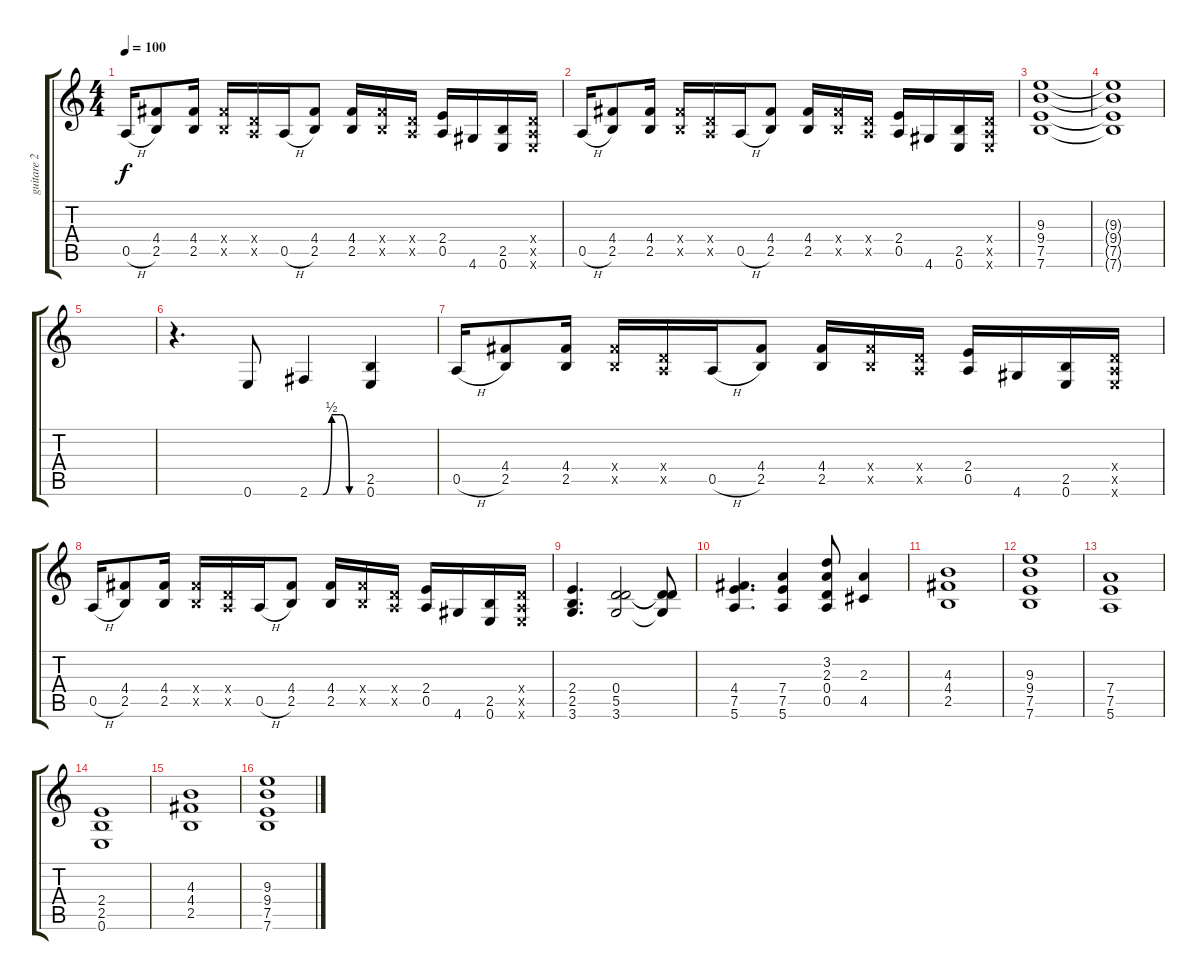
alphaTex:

\track ("guitare 2" "guitare 2") {instrument overdrivenguitar}
\staff {score tabs}
\tuning (E4 B3 G3 D3 A2 E2) {hide}
\ts (4 4)
\tempo 100
\clef g2
\ks c
0.5{h}.16{dy f} (4.4 2.5).8 (4.4 2.5).16 (4.4{x} 2.5{x}).16 (0.4{x} 0.5{x}).16 0.5{h}.16 (4.4 2.5).8 (4.4 2.5).16 (4.4{x} 2.5{x}).16 (0.4{x} 0.5{x}).16 (2.4 0.5).16 4.6.16 (2.5 0.6).16 (0.4{x} 0.5{x} 0.6{x}).16 |
0.5{h}.16 (4.4 2.5).8 (4.4 2.5).16 (4.4{x} 2.5{x}).16 (0.4{x} 0.5{x}).16 0.5{h}.16 (4.4 2.5).8 (4.4 2.5).16 (4.4{x} 2.5{x}).16 (0.4{x} 0.5{x}).16 (2.4 0.5).16 4.6.16 (2.5 0.6).16 (0.4{x} 0.5{x} 0.6{x}).16 |
(9.3 9.4 7.5 7.6).1 |
(9.3{t} 9.4{t} 7.5{t} 7.6{t}).1 |
|
r.4{d} 0.6.8 2.6{be (custom 0 0 10 0 15 0 25 2 30 2 35 2 45 0 60 0)}.4 (2.5 0.6).4 |
0.5{h}.16 (4.4 2.5).8 (4.4 2.5).16 (4.4{x} 2.5{x}).16 (0.4{x} 0.5{x}).16 0.5{h}.16 (4.4 2.5).8 (4.4 2.5).16 (4.4{x} 2.5{x}).16 (0.4{x} 0.5{x}).16 (2.4 0.5).16 4.6.16 (2.5 0.6).16 (0.4{x} 0.5{x} 0.6{x}).16 |
0.5{h}.16 (4.4 2.5).8 (4.4 2.5).16 (4.4{x} 2.5{x}).16 (0.4{x} 0.5{x}).16 0.5{h}.16 (4.4 2.5).8 (4.4 2.5).16 (4.4{x} 2.5{x}).16 (0.4{x} 0.5{x}).16 (2.4 0.5).16 4.6.16 (2.5 0.6).16 (0.4{x} 0.5{x} 0.6{x}).16 |
(2.4 2.5 3.6).4{d} (0.4 5.5 3.6).2 (0.4{t} 5.5{t} 3.6{t}).8 |
(4.4 7.5 5.6).4{d} (7.4 7.5 5.6).4 (3.2 2.3 0.4 0.5).8 (2.3 4.5).4 |
(4.3 4.4 2.5).1 |
(9.3 9.4 7.5 7.6).1 |
(7.4 7.5 5.6).1 |
(2.4 2.5 0.6).1 |
(4.3 4.4 2.5).1 |
(9.3 9.4 7.5 7.6).1
